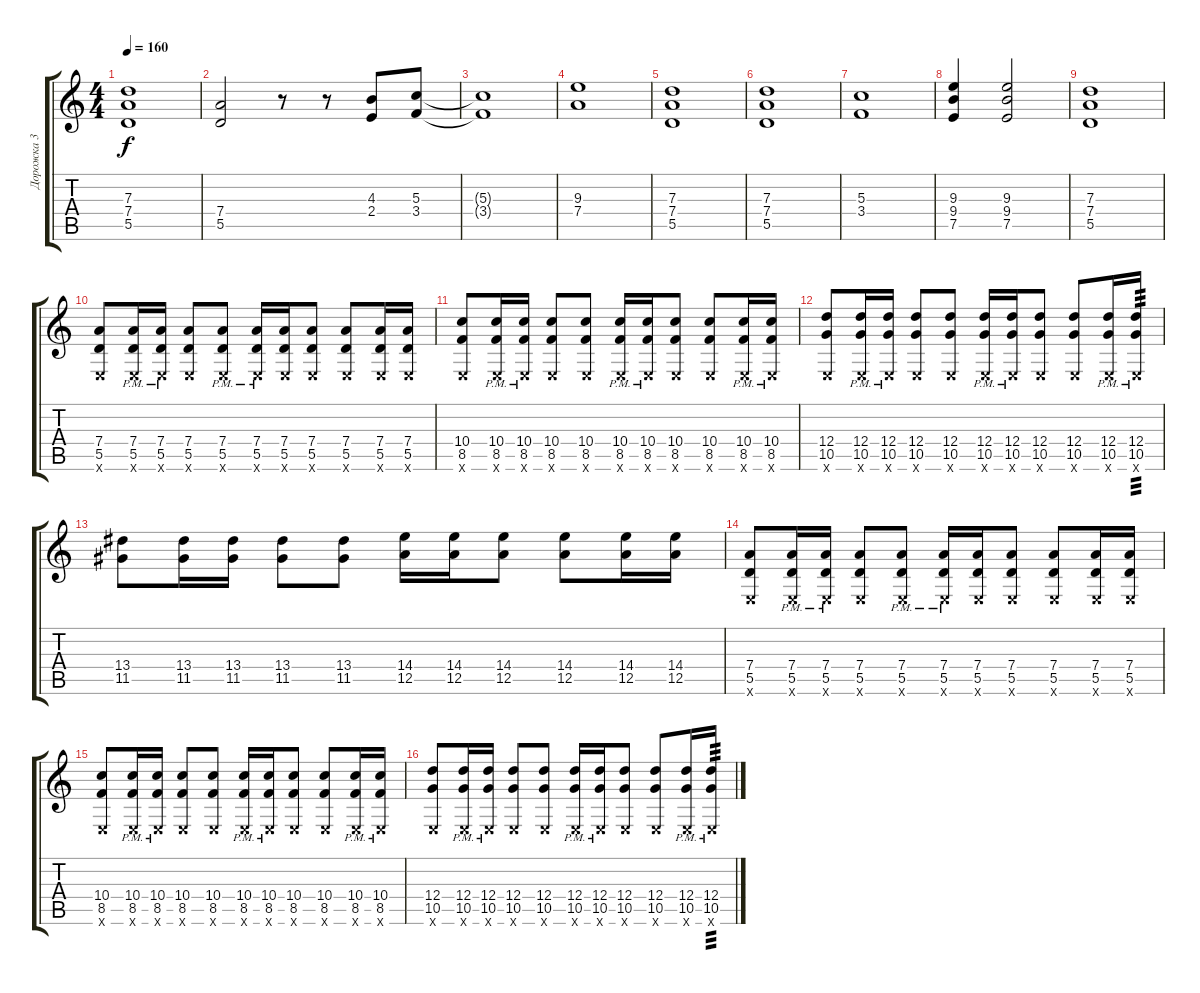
\track ("Дорожка 3" "Дорожка 3") {instrument distortionguitar}
\staff {score tabs}
\tuning (E4 B3 G3 D3 A2 E2) {hide}
\ts (4 4)
\tempo 160
\clef g2
\ks c
(7.3 7.4 5.5).1{dy f} |
(7.4 5.5).2 r.8 r.8 (4.3 2.4).8 (5.3 3.4).8 |
(5.3{t} 3.4{t}).1 |
(9.3 7.4).1 |
(7.3 7.4 5.5).1 |
(7.3 7.4 5.5).1 |
(5.3 3.4).1 |
(9.3 9.4 7.5).4 (9.3 9.4 7.5).2 |
(7.3 7.4 5.5).1 |
(7.4 5.5 0.6{x}).8 (7.4{pm} 5.5 0.6{x}).16 (7.4{pm} 5.5 0.6{x}).16 (7.4 5.5 0.6{x}).8 (7.4 5.5{pm} 0.6{x}).8 (7.4 5.5{pm} 0.6{x}).16 (7.4 5.5 0.6{x}).16 (7.4 5.5 0.6{x}).8 (7.4 5.5 0.6{x}).8 (7.4 5.5 0.6{x}).16 (7.4 5.5 0.6{x}).16 |
(10.4 8.5 0.6{x}).8 (10.4{pm} 8.5 0.6{x}).16 (10.4{pm} 8.5 0.6{x}).16 (10.4 8.5 0.6{x}).8 (10.4 8.5 0.6{x}).8 (10.4{pm} 8.5 0.6{x}).16 (10.4{pm} 8.5 0.6{x}).16 (10.4 8.5 0.6{x}).8 (10.4 8.5 0.6{x}).8 (10.4{pm} 8.5 0.6{x}).16 (10.4{pm} 8.5 0.6{x}).16 |
(12.4 10.5 0.6{x}).8 (12.4{pm} 10.5 0.6{x}).16 (12.4{pm} 10.5 0.6{x}).16 (12.4 10.5 0.6{x}).8 (12.4 10.5 0.6{x}).8 (12.4{pm} 10.5 0.6{x}).16 (12.4{pm} 10.5 0.6{x}).16 (12.4 10.5 0.6{x}).8 (12.4 10.5 0.6{x}).8 (12.4{pm} 10.5 0.6{x}).16 (12.4{pm} 10.5 0.6{x}).16{tp 3} |
(13.4 11.5).8 (13.4 11.5).16 (13.4 11.5).16 (13.4 11.5).8 (13.4 11.5).8 (14.4 12.5).16 (14.4 12.5).16 (14.4 12.5).8 (14.4 12.5).8 (14.4 12.5).16 (14.4 12.5).16 |
(7.4 5.5 0.6{x}).8 (7.4{pm} 5.5 0.6{x}).16 (7.4{pm} 5.5 0.6{x}).16 (7.4 5.5 0.6{x}).8 (7.4 5.5{pm} 0.6{x}).8 (7.4 5.5{pm} 0.6{x}).16 (7.4 5.5 0.6{x}).16 (7.4 5.5 0.6{x}).8 (7.4 5.5 0.6{x}).8 (7.4 5.5 0.6{x}).16 (7.4 5.5 0.6{x}).16 |
(10.4 8.5 0.6{x}).8 (10.4{pm} 8.5 0.6{x}).16 (10.4{pm} 8.5 0.6{x}).16 (10.4 8.5 0.6{x}).8 (10.4 8.5 0.6{x}).8 (10.4{pm} 8.5 0.6{x}).16 (10.4{pm} 8.5 0.6{x}).16 (10.4 8.5 0.6{x}).8 (10.4 8.5 0.6{x}).8 (10.4{pm} 8.5 0.6{x}).16 (10.4{pm} 8.5 0.6{x}).16 |
(12.4 10.5 0.6{x}).8 (12.4{pm} 10.5 0.6{x}).16 (12.4{pm} 10.5 0.6{x}).16 (12.4 10.5 0.6{x}).8 (12.4 10.5 0.6{x}).8 (12.4{pm} 10.5 0.6{x}).16 (12.4{pm} 10.5 0.6{x}).16 (12.4 10.5 0.6{x}).8 (12.4 10.5 0.6{x}).8 (12.4{pm} 10.5 0.6{x}).16 (12.4{pm} 10.5 0.6{x}).16{tp 3}
